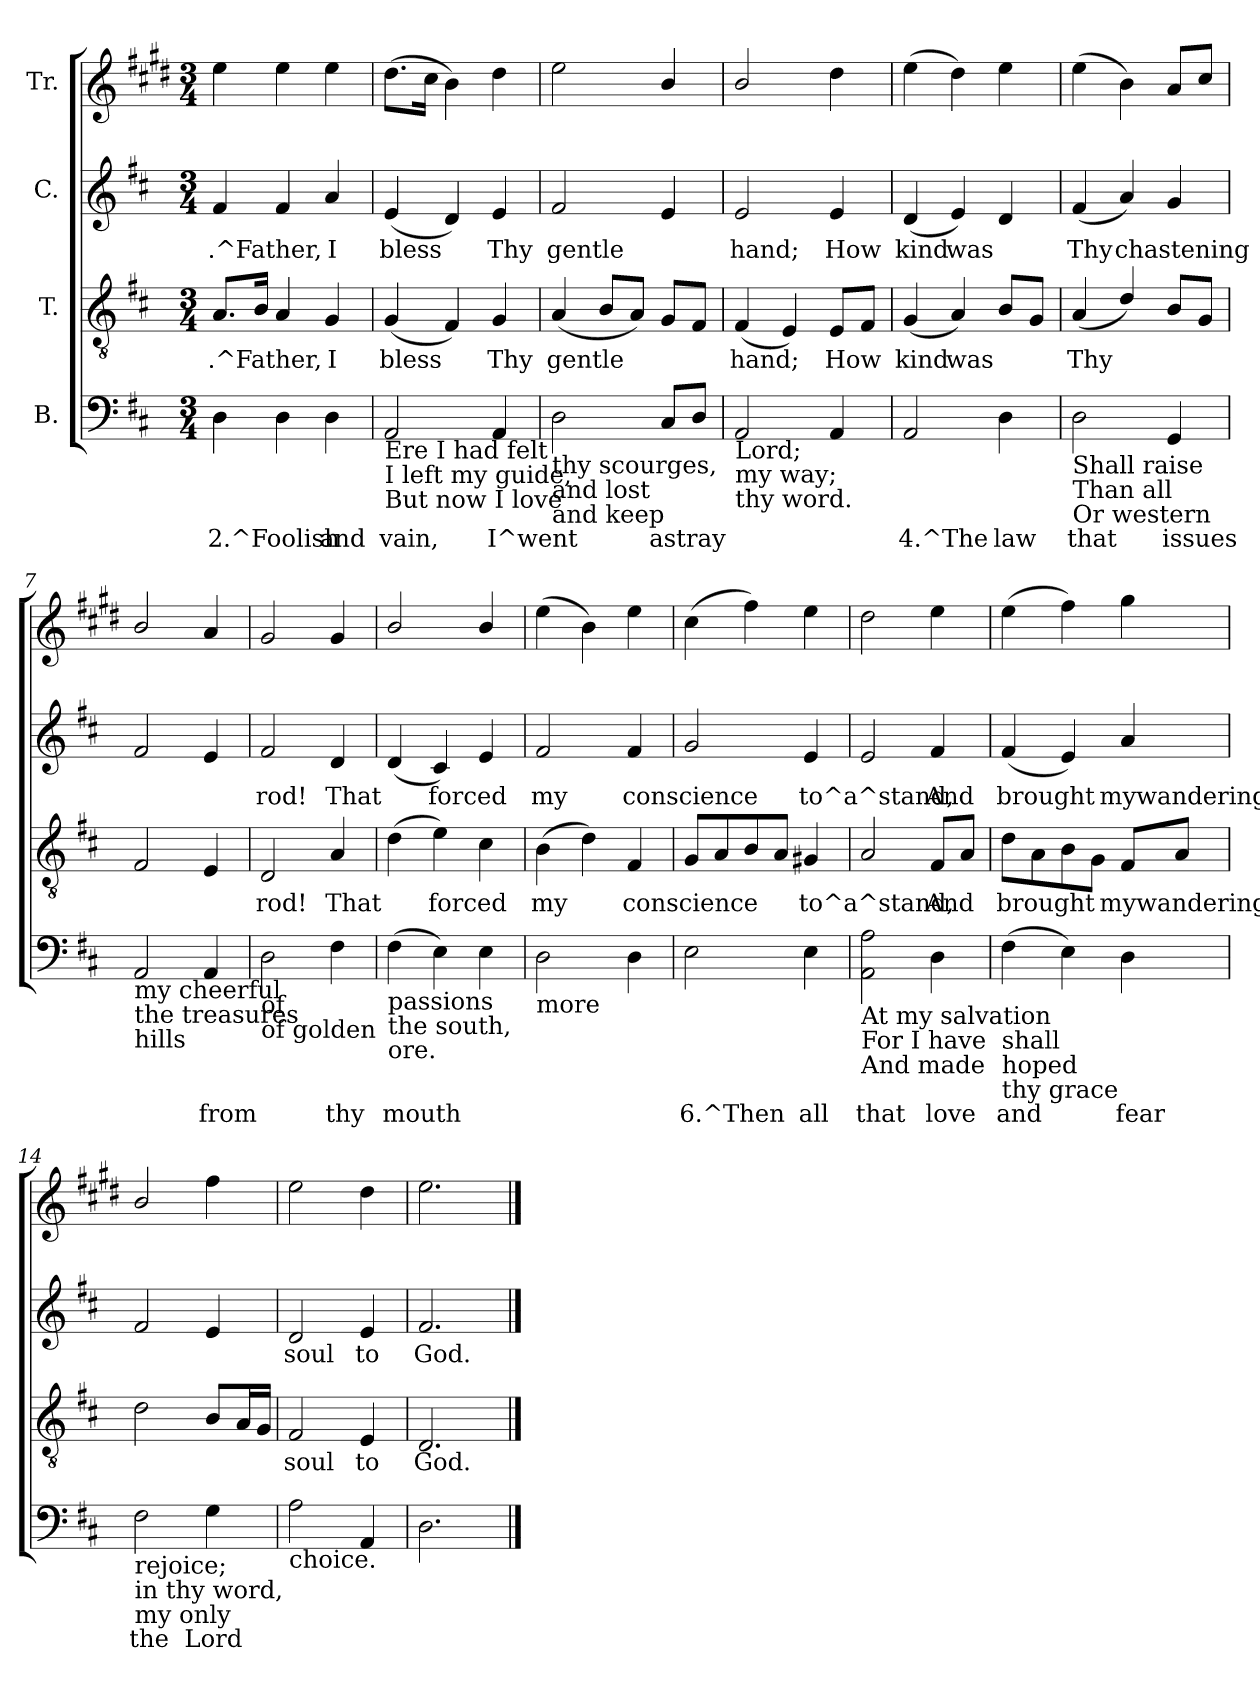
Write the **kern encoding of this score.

**kern	**text	**kern	**text	**kern	**text	**kern
*part4	*part4	*part3	*part3	*part2	*part2	*part1
*staff4	*staff4	*staff3	*staff3	*staff2	*staff2	*staff1
*I"B.	*	*I"T.	*	*I"C.	*	*I"Tr.
!!LO:PB:g=z
*stria5	*	*stria5	*	*stria5	*	*stria5
*clefF4	*	*clefGv2	*	*clefG2	*	*clefG2
*	*	*	*	*	*	*ITrd1c2
*k[f#c#]	*	*k[f#c#]	*	*k[f#c#]	*	*k[f#c#]
*D:	*	*D:	*	*D:	*	*D:
*M3/4	*	*M3/4	*	*M3/4	*	*M3/4
=1	=1	=1	=1	=1	=1	=1
!	!LO:LY:b:rj	!	!LO:LY:a:rj	!	!LO:LY:b:rj	!
4D\	2.^Foolish	8.A/L	.^Father,	4f#/	.^Father,	4dd\
!	!	!	!LO:LY:a:rj	!	!	!
.	.	16B/J	.	.	.	.
!	!LO:LY:b:rj	!	!LO:LY:a:rj	!	!LO:LY:b:rj	!
4D\	.	4A/	.	4f#/	.	4dd\
!	!LO:LY:b:rj	!	!LO:LY:a:rj	!	!LO:LY:b:rj	!
4D\	and	4G/	I	4a/	I	4dd\
=2	=2	=2	=2	=2	=2	=2
!LO:TX:b:t=Ere I had felt	!	!	!	!	!	!
!LO:TX:b:t=I left my guide,	!	!	!	!	!	!
!LO:TX:b:t=But now I love	!	!	!	!	!	!
!	!LO:LY:b:rj	!	!LO:LY:a:rj	!	!LO:LY:b:rj	!
2AA/	vain,	(<4G/	bless	(<4e/	bless	(>8.cc#\L
.	.	.	.	.	.	16b\J
!	!	!	!LO:LY:a:rj	!	!LO:LY:b:rj	!
.	.	4F#/)	.	4d/)	.	4a\)
!	!LO:LY:b:rj	!	!LO:LY:a:rj	!	!LO:LY:b:rj	!
4AA/	I^went	4G/	Thy	4e/	Thy	4cc#\
=3	=3	=3	=3	=3	=3	=3
!LO:TX:b:t=thy scourges,	!	!	!	!	!	!
!LO:TX:b:t=and lost	!	!	!	!	!	!
!LO:TX:b:t=and keep	!	!	!	!	!	!
!	!LO:LY:b:rj	!	!LO:LY:a:rj	!	!LO:LY:b:rj	!
2D\	.	(<4A/	gentle	2f#/	gentle	2dd\
!	!	!	!LO:LY:a:rj	!	!	!
.	.	8B/L	.	.	.	.
!	!	!	!LO:LY:a:rj	!	!	!
.	.	8A/J)	.	.	.	.
!	!LO:LY:b:rj	!	!LO:LY:a:rj	!	!LO:LY:b:rj	!
8C#/L	astray	8G/L	.	4e/	.	4a/
!	!LO:LY:b:rj	!	!LO:LY:a:rj	!	!	!
8D/J	.	8F#/J	.	.	.	.
=4	=4	=4	=4	=4	=4	=4
!LO:TX:b:t=Lord;	!	!	!	!	!	!
!LO:TX:b:t=my way;	!	!	!	!	!	!
!LO:TX:b:t=thy word.	!	!	!	!	!	!
!	!LO:LY:b:rj	!	!LO:LY:a:rj	!	!LO:LY:b:rj	!
2AA/	.	(<4F#/	hand;	2e/	hand;	2a/
!	!	!	!LO:LY:a:rj	!	!	!
.	.	4E/)	.	.	.	.
!	!LO:LY:b:rj	!	!LO:LY:a:rj	!	!LO:LY:b:rj	!
4AA/	.	8E/L	How	4e/	How	4cc#\
!	!	!	!LO:LY:a:rj	!	!	!
.	.	8F#/J	.	.	.	.
=5	=5	=5	=5	=5	=5	=5
!	!LO:LY:b:rj	!	!LO:LY:a:rj	!	!LO:LY:b:rj	!
2AA/	4.^The	(<4G/	kind	(<4d/	kind	(>4dd>\
!	!	!	!LO:LY:a:rj	!	!LO:LY:b:rj	!
.	.	4A/)	was	4e/)	was	4cc#\)
!	!LO:LY:b:rj	!	!LO:LY:a:rj	!	!LO:LY:b:rj	!
4D\	law	8B/L	.	4d/	.	4dd\
!	!	!	!LO:LY:a:rj	!	!	!
.	.	8G/J	.	.	.	.
=6	=6	=6	=6	=6	=6	=6
!LO:TX:b:t=Shall raise	!	!	!	!	!	!
!LO:TX:b:t=Than all	!	!	!	!	!	!
!LO:TX:b:t=Or western	!	!	!	!	!	!
!	!LO:LY:b:rj	!	!LO:LY:a:rj	!	!LO:LY:b:rj	!
2D\	that	(<4A/	Thy	(<4f#/	Thy	(>4dd\
!	!	!	!LO:LY:a:rj	!	!LO:LY:b:rj	!
.	.	4d/)	.	4a/)	chastening	4a\)
!	!LO:LY:b:rj	!	!LO:LY:a:rj	!	!LO:LY:b:rj	!
4GG/	issues	8B/L	.	4g/	.	8g/L
!	!	!	!LO:LY:a:rj	!	!	!
.	.	8G/J	.	.	.	8b/J
=7	=7	=7	=7	=7	=7	=7
!LO:TX:b:t=my cheerful	!	!	!	!	!	!
!LO:TX:b:t=the treasures	!	!	!	!	!	!
!LO:TX:b:t=hills	!	!	!	!	!	!
!	!LO:LY:b:rj	!	!LO:LY:a:rj	!	!LO:LY:b:rj	!
2AA/	.	2F#/	.	2f#/	.	2a/
!	!LO:LY:b:rj	!	!LO:LY:a:rj	!	!LO:LY:b:rj	!
4AA/	from	4E/	.	4e/	.	4g/
=8	=8	=8	=8	=8	=8	=8
!LO:TX:b:t=of	!	!	!	!	!	!
!LO:TX:b:t=of golden	!	!	!	!	!	!
!	!LO:LY:b:rj	!	!LO:LY:a:rj	!	!LO:LY:b:rj	!
2D\	.	2D/	rod!	2f#/	rod!	2f#/
!	!LO:LY:b:rj	!	!LO:LY:a:rj	!	!LO:LY:b:rj	!
4F#\	thy	4A/	That	4d/	That	4f#/
=9	=9	=9	=9	=9	=9	=9
!LO:TX:b:t=passions	!	!	!	!	!	!
!LO:TX:b:t=the south,	!	!	!	!	!	!
!LO:TX:b:t=ore.	!	!	!	!	!	!
!	!LO:LY:b:rj	!	!LO:LY:a:rj	!	!LO:LY:b:rj	!
(>4F#\	mouth	(>4d\	.	(<4d/	.	2a/
!	!LO:LY:b:rj	!	!LO:LY:a:rj	!	!LO:LY:b:rj	!
4E\)	.	4e\)	forced	4c#/)	forced	.
!	!LO:LY:b:rj	!	!LO:LY:a:rj	!	!LO:LY:b:rj	!
4E\	.	4c#\	.	4e/	.	4a>/
=10	=10	=10	=10	=10	=10	=10
!LO:TX:b:t=more	!	!	!	!	!	!
!	!LO:LY:b:rj	!	!LO:LY:a:rj	!	!LO:LY:b:rj	!
2D\	.	(>4B\	my	2f#/	my	(>4dd\
!	!	!	!LO:LY:a:rj	!	!	!
.	.	4d\)	.	.	.	4a\)
!	!LO:LY:b:rj	!	!LO:LY:a:rj	!	!LO:LY:b:rj	!
4D\	.	4F#/	conscience	4f#/	conscience	4dd\
=11	=11	=11	=11	=11	=11	=11
!	!LO:LY:b:rj	!	!LO:LY:a:rj	!	!LO:LY:b:rj	!
2E\	6.^Then	8G/L	.	2g/	.	(>4b\
!	!	!	!LO:LY:a:rj	!	!	!
.	.	8A/	.	.	.	.
!	!	!	!LO:LY:a:rj	!	!	!
.	.	8B/	.	.	.	4ee\)
!	!	!	!LO:LY:a:rj	!	!	!
.	.	8A/J	.	.	.	.
!	!LO:LY:b:rj	!	!LO:LY:a:rj	!	!LO:LY:b:rj	!
4E\	all	4G#X/	to^a^stand,	4e/	to^a^stand,	4dd\
=12	=12	=12	=12	=12	=12	=12
!LO:TX:b:t=At my salvation	!	!	!	!	!	!
!LO:TX:b:t=For I have	!	!	!	!	!	!
!LO:TX:b:t=And made	!	!	!	!	!	!
!	!LO:LY:b:rj	!	!LO:LY:a:rj	!	!LO:LY:b:rj	!
2AA\ 2A\	that	2A/	.	2e/	.	2cc#\
!	!LO:LY:b:rj	!	!LO:LY:a:rj	!	!LO:LY:b:rj	!
4D\	love	8F#/L	And	4f#/	And	4dd\
!	!	!	!LO:LY:a:rj	!	!	!
.	.	8A/J	.	.	.	.
=13	=13	=13	=13	=13	=13	=13
!LO:TX:b:t=shall	!	!	!	!	!	!
!LO:TX:b:t=hoped	!	!	!	!	!	!
!LO:TX:b:t=thy grace	!	!	!	!	!	!
!	!LO:LY:b:rj	!	!LO:LY:a:rj	!	!LO:LY:b:rj	!
(>4F#\	and	8d\L	brought	(<4f#/	brought	(>4dd\
!	!	!	!LO:LY:a:rj	!	!	!
.	.	8A\	.	.	.	.
!	!LO:LY:b:rj	!	!LO:LY:a:rj	!	!LO:LY:b:rj	!
4E\)	.	8B\	.	4e/)	.	4ee\)
!	!	!	!LO:LY:a:rj	!	!	!
.	.	8G\J	.	.	.	.
!	!LO:LY:b:rj	!	!LO:LY:a:rj	!	!LO:LY:b:rj	!
4D\	fear	8F#/L	mywandering	4a/	mywandering	4ff#\
!	!	!	!LO:LY:a:rj	!	!	!
.	.	8A/J	.	.	.	.
=14	=14	=14	=14	=14	=14	=14
!LO:TX:b:t=rejoice;	!	!	!	!	!	!
!LO:TX:b:t=in thy word,	!	!	!	!	!	!
!LO:TX:b:t=my only	!	!	!	!	!	!
!	!LO:LY:b:rj	!	!LO:LY:a:rj	!	!LO:LY:b:rj	!
2F#\	the	2d\	.	2f#/	.	2a/
!	!LO:LY:b:rj	!	!LO:LY:a:rj	!	!LO:LY:b:rj	!
4G\	Lord	8B/L	.	4e/	.	4ee\
!	!	!	!LO:LY:a:rj	!	!	!
.	.	16A/	.	.	.	.
!	!	!	!LO:LY:a:rj	!	!	!
.	.	16G/J	.	.	.	.
=15	=15	=15	=15	=15	=15	=15
!LO:TX:b:t=choice.	!	!	!	!	!	!
!	!LO:LY:b:rj	!	!LO:LY:a:rj	!	!LO:LY:b:rj	!
2A\	.	2F#/	soul	2d/	soul	2dd>\
!	!LO:LY:b:rj	!	!LO:LY:a:rj	!	!LO:LY:b:rj	!
4AA/	.	4E/	to	4e/	to	4cc#\
=16	=16	=16	=16	=16	=16	=16
!	!LO:LY:b:rj	!	!LO:LY:a:rj	!	!LO:LY:b:rj	!
2.D\	.	2.D/	God.	2.f#/	God.	2.dd\
==	==	==	==	==	==	==
*-	*-	*-	*-	*-	*-	*-
